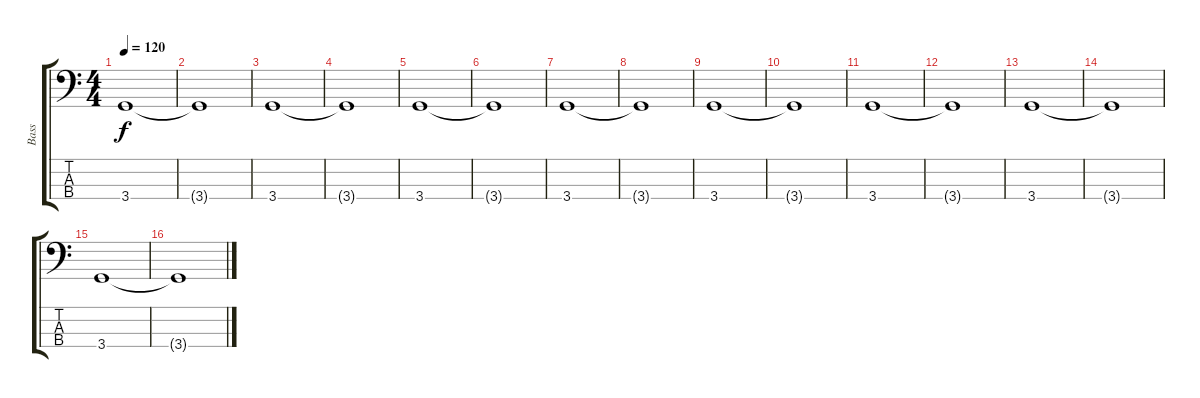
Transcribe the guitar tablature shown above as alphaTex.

\track ("Bass" "Bass") {instrument electricbasspick}
\staff {score tabs}
\tuning (G2 D2 A1 E1) {hide}
\ts (4 4)
\tempo 120
\clef f4
\ks c
3.4.1{dy f instrument electricbasspick} |
3.4{t}.1 |
3.4.1 |
3.4{t}.1 |
3.4.1 |
3.4{t}.1 |
3.4.1 |
3.4{t}.1 |
3.4.1 |
3.4{t}.1 |
3.4.1 |
3.4{t}.1 |
3.4.1 |
3.4{t}.1 |
3.4.1 |
3.4{t}.1
